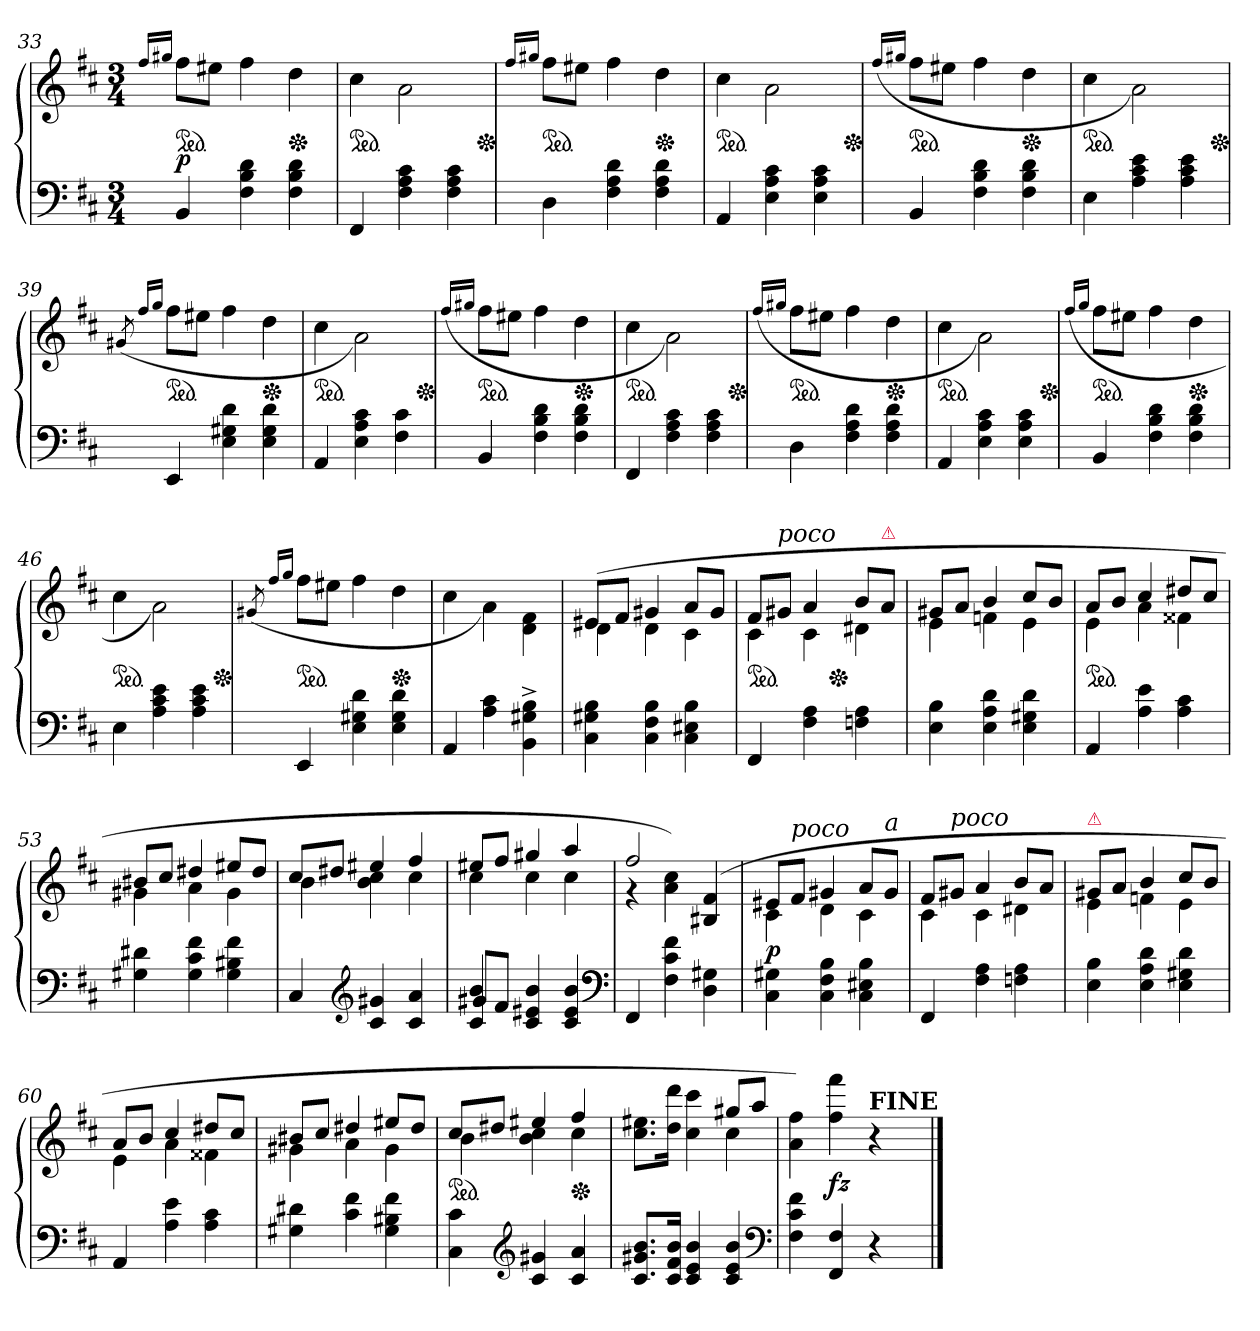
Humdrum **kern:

**kern	**kern	**dynam
*part1	*part1	*part1
*staff2	*staff1	*staff1/2
*clefF4	*clefG2	*
*k[f#c#]	*k[f#c#]	*
*b:	*b:	*
*M3/4	*M3/4	*
=33	=33	=33
.	16qff#/LL	.
.	16qgg#X/JJ	.
*	*ped	*
4BB/	8ff#L	p
.	8ee#XJ	.
4F# 4B 4d	4ff#	.
*	*Xped	*
4F# 4B 4d	4dd	.
=34	=34	=34
*	*ped	*
4FF#	4cc#	.
4F# 4A 4c#	2a\	.
*	*Xped	*
4F# 4A 4c#	.	.
=35	=35	=35
.	16qff#/LL	.
.	16qgg#X/JJ	.
*	*ped	*
4D	8ff#L	.
.	8ee#XJ	.
4F# 4A 4d	4ff#	.
*	*Xped	*
4F# 4A 4d	4dd	.
=36	=36	=36
*	*ped	*
4AA	4cc#	.
4E 4A 4c#	2a\	.
*	*Xped	*
4E 4A 4c#	.	.
=37	=37	=37
.	(>16qff#/LL	.
.	16qgg#X/JJ	.
*	*ped	*
4BB	8ff#L	.
.	8ee#XJ	.
4F# 4B 4d	4ff#	.
*	*Xped	*
4F# 4B 4d	4dd	.
=38	=38	=38
*	*ped	*
4E	4cc#	.
4A 4c# 4e	2a\)	.
*	*Xped	*
4A 4c# 4e	.	.
=39	=39	=39
.	(>8qg#X/	.
.	16qff#/LL	.
.	16qgg/JJ	.
*	*ped	*
4EE	8ff#L	.
.	8ee#XJ	.
4E 4G#X 4d	4ff#	.
*	*Xped	*
4E 4G# 4d	4dd	.
=40	=40	=40
*	*ped	*
4AA	4cc#	.
4E 4A 4c#	2a\)	.
*	*Xped	*
4F# 4c#	.	.
=41	=41	=41
.	(>16qff#/LL	.
.	16qgg#X/JJ	.
*	*ped	*
4BB	8ff#L	.
.	8ee#XJ	.
4F# 4B 4d	4ff#	.
*	*Xped	*
4F# 4B 4d	4dd	.
=42	=42	=42
*	*ped	*
4FF#	4cc#	.
4F# 4A 4c#	2a\)	.
*	*Xped	*
4F# 4A 4c#	.	.
=43	=43	=43
.	(>16qff#/LL	.
.	16qgg#X/JJ	.
*	*ped	*
4D	8ff#L	.
.	8ee#XJ	.
4F# 4A 4d	4ff#	.
*	*Xped	*
4F# 4A 4d	4dd	.
=44	=44	=44
*	*ped	*
4AA	4cc#	.
4E 4A 4c#	2a\)	.
*	*Xped	*
4E 4A 4c#	.	.
=45	=45	=45
.	(>16qff#/LL	.
.	16qgg/JJ	.
*	*ped	*
4BB	8ff#L	.
.	8ee#XJ	.
4F# 4B 4d	4ff#	.
*	*Xped	*
4F# 4B 4d	4dd	.
=46	=46	=46
*	*ped	*
4E	4cc#	.
4A 4c# 4e	2a\)	.
*	*Xped	*
4A 4c# 4e	.	.
=47	=47	=47
.	(>8qg#X/	.
.	16qff#/LL	.
.	16qgg/JJ	.
*	*ped	*
4EE	8ff#L	.
.	8ee#XJ	.
4E 4G#X 4d	4ff#	.
*	*Xped	*
4E 4G# 4d	4dd	.
=48	=48	=48
4AA	4cc#	.
4A 4c#	4a\)	.
4BB^ 4G#X^ 4B^	4d\ 4f#\	.
=49	=49	=49
*	*^	*
4C# 4G#X 4B	(8e#XL	4d	.
.	8f#J	.	.
4C# 4F# 4B	4g#X	4d	.
4C# 4E#X 4B	8aL	4c#	.
.	8g#J	.	.
=50	=50	=50	=50
*	*ped	*	*
*	*	*^	*
4FF#	8f#L	4c#	4.ryy	.
!	!LO:TX:a:i:t=poco	!	!	!
.	8g#XJ	.	.	.
4F# 4A	4a	4c#	.	.
*	*Xped	*	*	*
.	.	.	4.ryy	.
4Fn 4A	8bL	4d#X	.	.
!	!LO:TX:a:color=crimson:t=⚠	!	!	!
.	8aJ	.	.	.
*	*	*v	*v	*
=51	=51	=51	=51
4E 4B	8g#XL	4e	.
.	8aJ	.	.
4E 4A 4d	4b	4fn	.
4E 4G#X 4d	8cc#L	4e	.
.	8bJ	.	.
=52	=52	=52	=52
*	*ped	*	*
4AA	8aL	4e	.
.	8bJ	.	.
4A 4e	4cc#	4a	.
4A 4c#	8dd#XL	4f##X	.
.	8cc#J	.	.
=53	=53	=53	=53
4G#X 4d#X	8b#XL	4g#X	.
.	8cc#J	.	.
4G# 4c# 4f#	4dd#X	4a	.
4G# 4B#X 4f#	8ee#XL	4g#	.
.	8dd#J	.	.
=54	=54	=54	=54
4C#	8cc#L	4b	.
.	8dd#XJ	.	.
*clefG2	*	*	*
4c# 4g#X	4ee#X	4b 4cc#	.
4c# 4a	4ff#	4cc#	.
=55	=55	=55	=55
*^	*	*	*
4c# 4b	8g#X/L	8ee#XL	4cc#	.
.	8f#J	8ff#J	.	.
4c# 4e#X 4b	2ryy	4gg#X	4cc#	.
4c# 4e# 4b	.	4aa	4cc#	.
*v	*v	*	*	*
*clefF4	*	*	*
=56	=56	=56	=56
4FF#	2ff#	4r	.
4F# 4c# 4f#	.	4a 4cc#)	.
4D 4G#X	4ryy	(>4B#X 4f#	.
=57	=57	=57	=57
4C# 4G#X	8e#XL	4c#	p
!	!LO:TX:a:i:t=poco	!	!
.	8f#J	.	.
4C# 4F# 4B	4g#X	4d	.
4C# 4E#X 4B	8aL	4c#	.
!	!LO:TX:a:i:t=a	!	!
.	8g#J	.	.
=58	=58	=58	=58
4FF#	8f#L	4c#	.
!	!LO:TX:a:i:t=poco	!	!
.	8g#XJ	.	.
4F# 4A	4a	4c#	.
4Fn 4A	8bL	4d#X	.
.	8aJ	.	.
=59	=59	=59	=59
!	!LO:TX:a:color=crimson:t=⚠	!	!
4E 4B	8g#XL	4e	.
.	8aJ	.	.
4E 4A 4d	4b	4fn	.
4E 4G#X 4d	8cc#L	4e	.
.	8bJ	.	.
=60	=60	=60	=60
4AA	8aL	4e	.
.	8bJ	.	.
4A 4e	4cc#	4a	.
4A 4c#	8dd#XL	4f##X	.
.	8cc#J	.	.
=61	=61	=61	=61
4G#X 4d#X	8b#XL	4g#X	.
.	8cc#J	.	.
4c# 4f#	4dd#X	4a	.
4G# 4B#X 4f#	8ee#XL	4g#	.
.	8dd#J	.	.
=62	=62	=62	=62
*	*ped	*	*
4C# 4c#	8cc#L	4b	.
.	8dd#XJ	.	.
*clefG2	*	*	*
4c# 4g#X	4ee#X	4b 4cc#	.
*	*Xped	*	*
4c# 4a	4ff#	4cc#	.
=63	=63	=63	=63
8.c# 8.g#X 8.bL	2ryy	8.cc# 8.ee#XL	.
16c# 16f# 16bJk	.	16dd 16dddJk	.
4c# 4e 4b	.	4cc# 4ccc#	.
4c# 4e 4b	8gg#XL	4cc#	.
.	8aaJ	.	.
*	*v	*v	*
*clefF4	*	*
=64	=64	=64
4F# 4c# 4f#	4a 4ff#)	.
4FF# 4F#	4ff# 4fff#	fz
!	!LO:TX:a:B:t=FINE	!
4r	4r	.
==	==	==
*-	*-	*-
